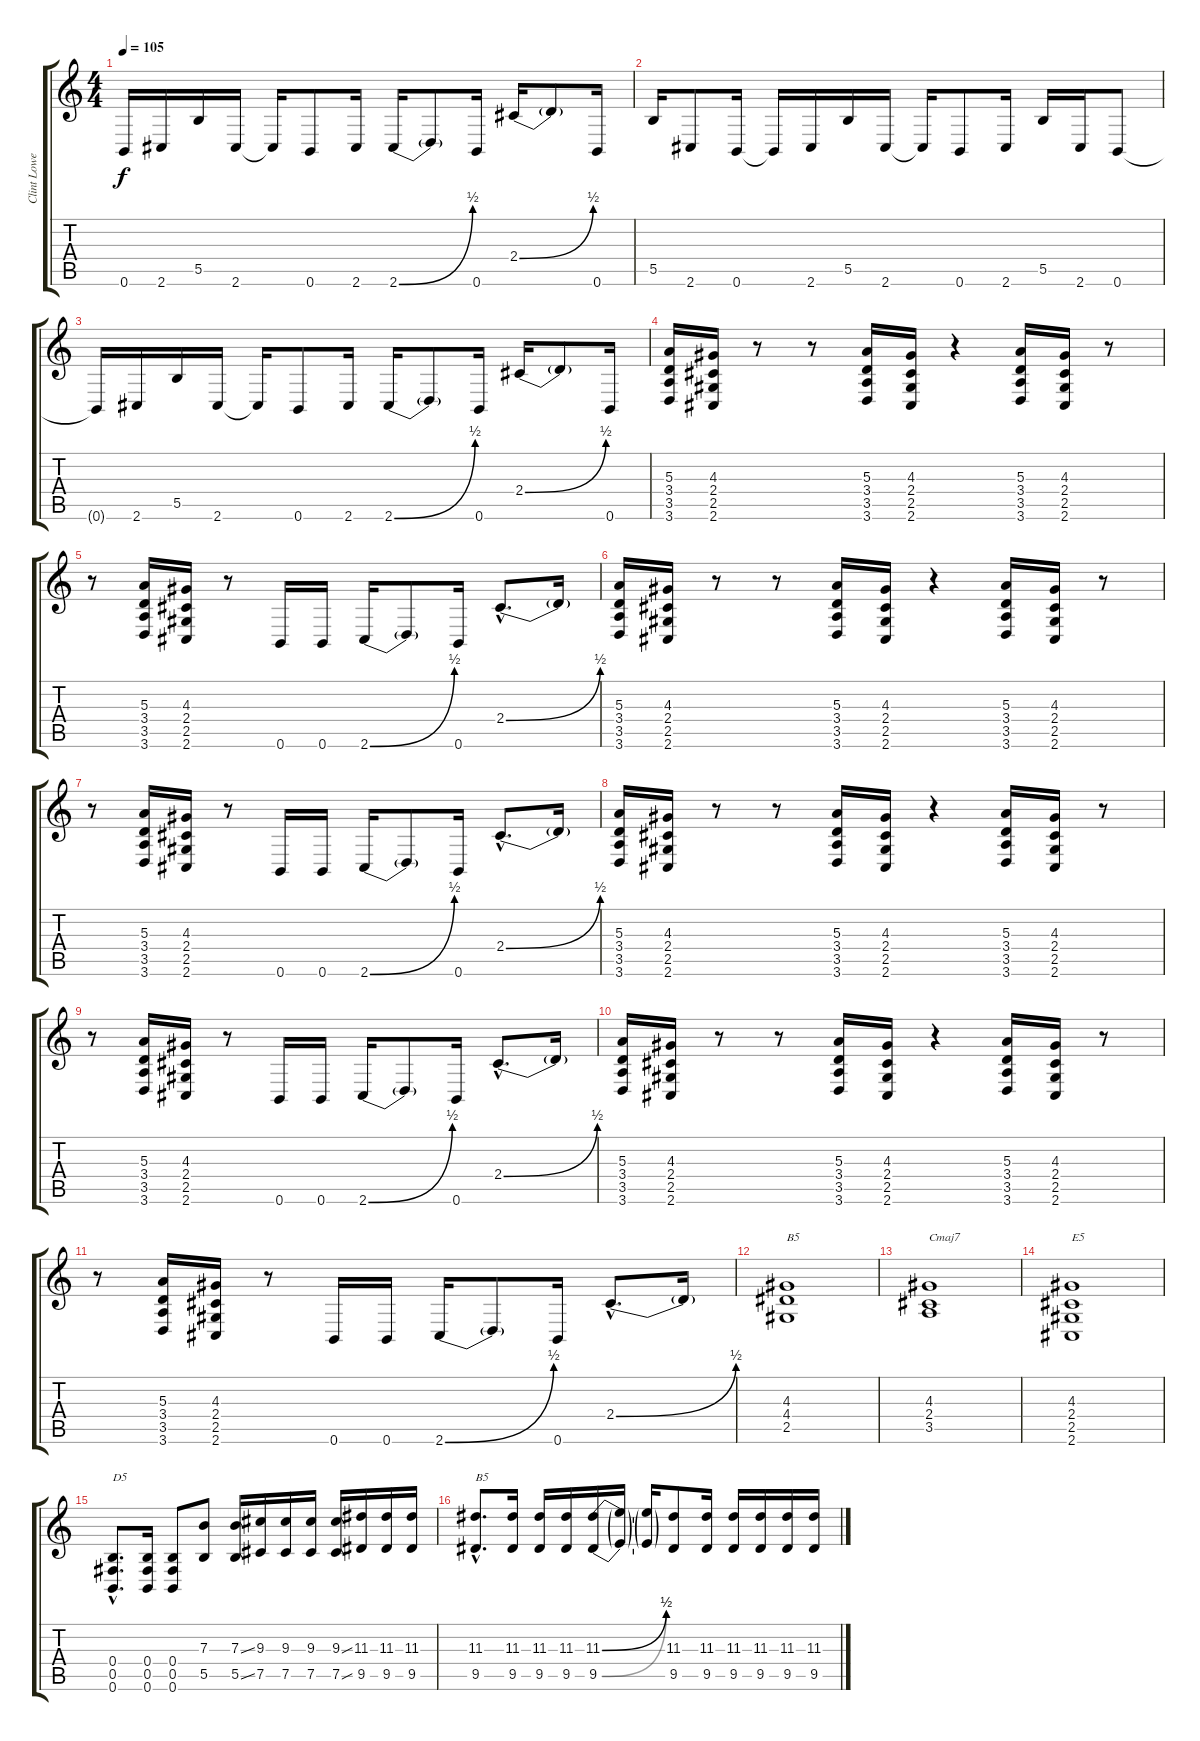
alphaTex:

\track ("Clint Lowery - Guitar 1" "Clint Lowe") {instrument distortionguitar}
\staff {score tabs}
\tuning (Db4 Ab3 E3 B2 Gb2 B1) {hide}
\ts (4 4)
\tempo 105
\clef g2
\ks c
0.6{t}.16{dy f} 2.6.16 5.5.16 2.6.16 2.6{t}.16 0.6.8 2.6.16 2.6{be (bend 0 0 60 2)}.16 2.6{t}.8 0.6.16 2.4{be (bend 0 0 60 2)}.16 2.4{t}.8 0.6.16 |
5.5.16 2.6.8 0.6.16 0.6{t}.16 2.6.16 5.5.16 2.6.16 2.6{t}.16 0.6.8 2.6.16 5.5.16 2.6.16 0.6.8 |
0.6{t}.16 2.6.16 5.5.16 2.6.16 2.6{t}.16 0.6.8 2.6.16 2.6{be (bend 0 0 60 2)}.16 2.6{t}.8 0.6.16 2.4{be (bend 0 0 60 2)}.16 2.4{t}.8 0.6.16 |
(5.3 3.4 3.5 3.6).16 (4.3 2.4 2.5 2.6).16 r.8 r.8 (5.3 3.4 3.5 3.6).16 (4.3 2.4 2.5 2.6).16 r.4 (5.3 3.4 3.5 3.6).16 (4.3 2.4 2.5 2.6).16 r.8 |
r.8 (5.3 3.4 3.5 3.6).16 (4.3 2.4 2.5 2.6).16 r.8 0.6.16 0.6.16 2.6{be (bend 0 0 60 2)}.16 2.6{t}.8 0.6.16 2.4{be (bend 0 0 60 2) hac}.8{d} 2.4{t}.16 |
(5.3 3.4 3.5 3.6).16 (4.3 2.4 2.5 2.6).16 r.8 r.8 (5.3 3.4 3.5 3.6).16 (4.3 2.4 2.5 2.6).16 r.4 (5.3 3.4 3.5 3.6).16 (4.3 2.4 2.5 2.6).16 r.8 |
r.8 (5.3 3.4 3.5 3.6).16 (4.3 2.4 2.5 2.6).16 r.8 0.6.16 0.6.16 2.6{be (bend 0 0 60 2)}.16 2.6{t}.8 0.6.16 2.4{be (bend 0 0 60 2) hac}.8{d} 2.4{t}.16 |
(5.3 3.4 3.5 3.6).16 (4.3 2.4 2.5 2.6).16 r.8 r.8 (5.3 3.4 3.5 3.6).16 (4.3 2.4 2.5 2.6).16 r.4 (5.3 3.4 3.5 3.6).16 (4.3 2.4 2.5 2.6).16 r.8 |
r.8 (5.3 3.4 3.5 3.6).16 (4.3 2.4 2.5 2.6).16 r.8 0.6.16 0.6.16 2.6{be (bend 0 0 60 2)}.16 2.6{t}.8 0.6.16 2.4{be (bend 0 0 60 2) hac}.8{d} 2.4{t}.16 |
(5.3 3.4 3.5 3.6).16 (4.3 2.4 2.5 2.6).16 r.8 r.8 (5.3 3.4 3.5 3.6).16 (4.3 2.4 2.5 2.6).16 r.4 (5.3 3.4 3.5 3.6).16 (4.3 2.4 2.5 2.6).16 r.8 |
r.8 (5.3 3.4 3.5 3.6).16 (4.3 2.4 2.5 2.6).16 r.8 0.6.16 0.6.16 2.6{be (bend 0 0 60 2)}.16 2.6{t}.8 0.6.16 2.4{be (bend 0 0 60 2) hac}.8{d} 2.4{t}.16 |
(4.3 4.4 2.5).1{txt "B5"} |
(4.3 2.4 3.5).1{txt "Cmaj7"} |
(4.3 2.4 2.5 2.6).1{txt "E5"} |
(0.4{hac} 0.5{hac} 0.6{hac}).8{d txt "D5"} (0.4 0.5 0.6).16 (0.4 0.5 0.6).8 (7.3 5.5).8 (7.3{ss} 5.5{ss}).16 (9.3 7.5).16 (9.3 7.5).16 (9.3 7.5).16 (9.3{ss} 7.5{ss}).16 (11.3 9.5).16 (11.3 9.5).16 (11.3 9.5).16 |
(11.3{hac} 9.5{hac}).8{d txt "B5"} (11.3 9.5).16 (11.3 9.5).16 (11.3 9.5).16 (11.3{be (bend 0 0 60 2)} 9.5{be (bend 0 0 60 2)}).16 (11.3{t} 9.5{t}).16 (11.3{t} 9.5{t}).16 (11.3 9.5).8 (11.3 9.5).16 (11.3 9.5).16 (11.3 9.5).16 (11.3 9.5).16 (11.3 9.5).16
